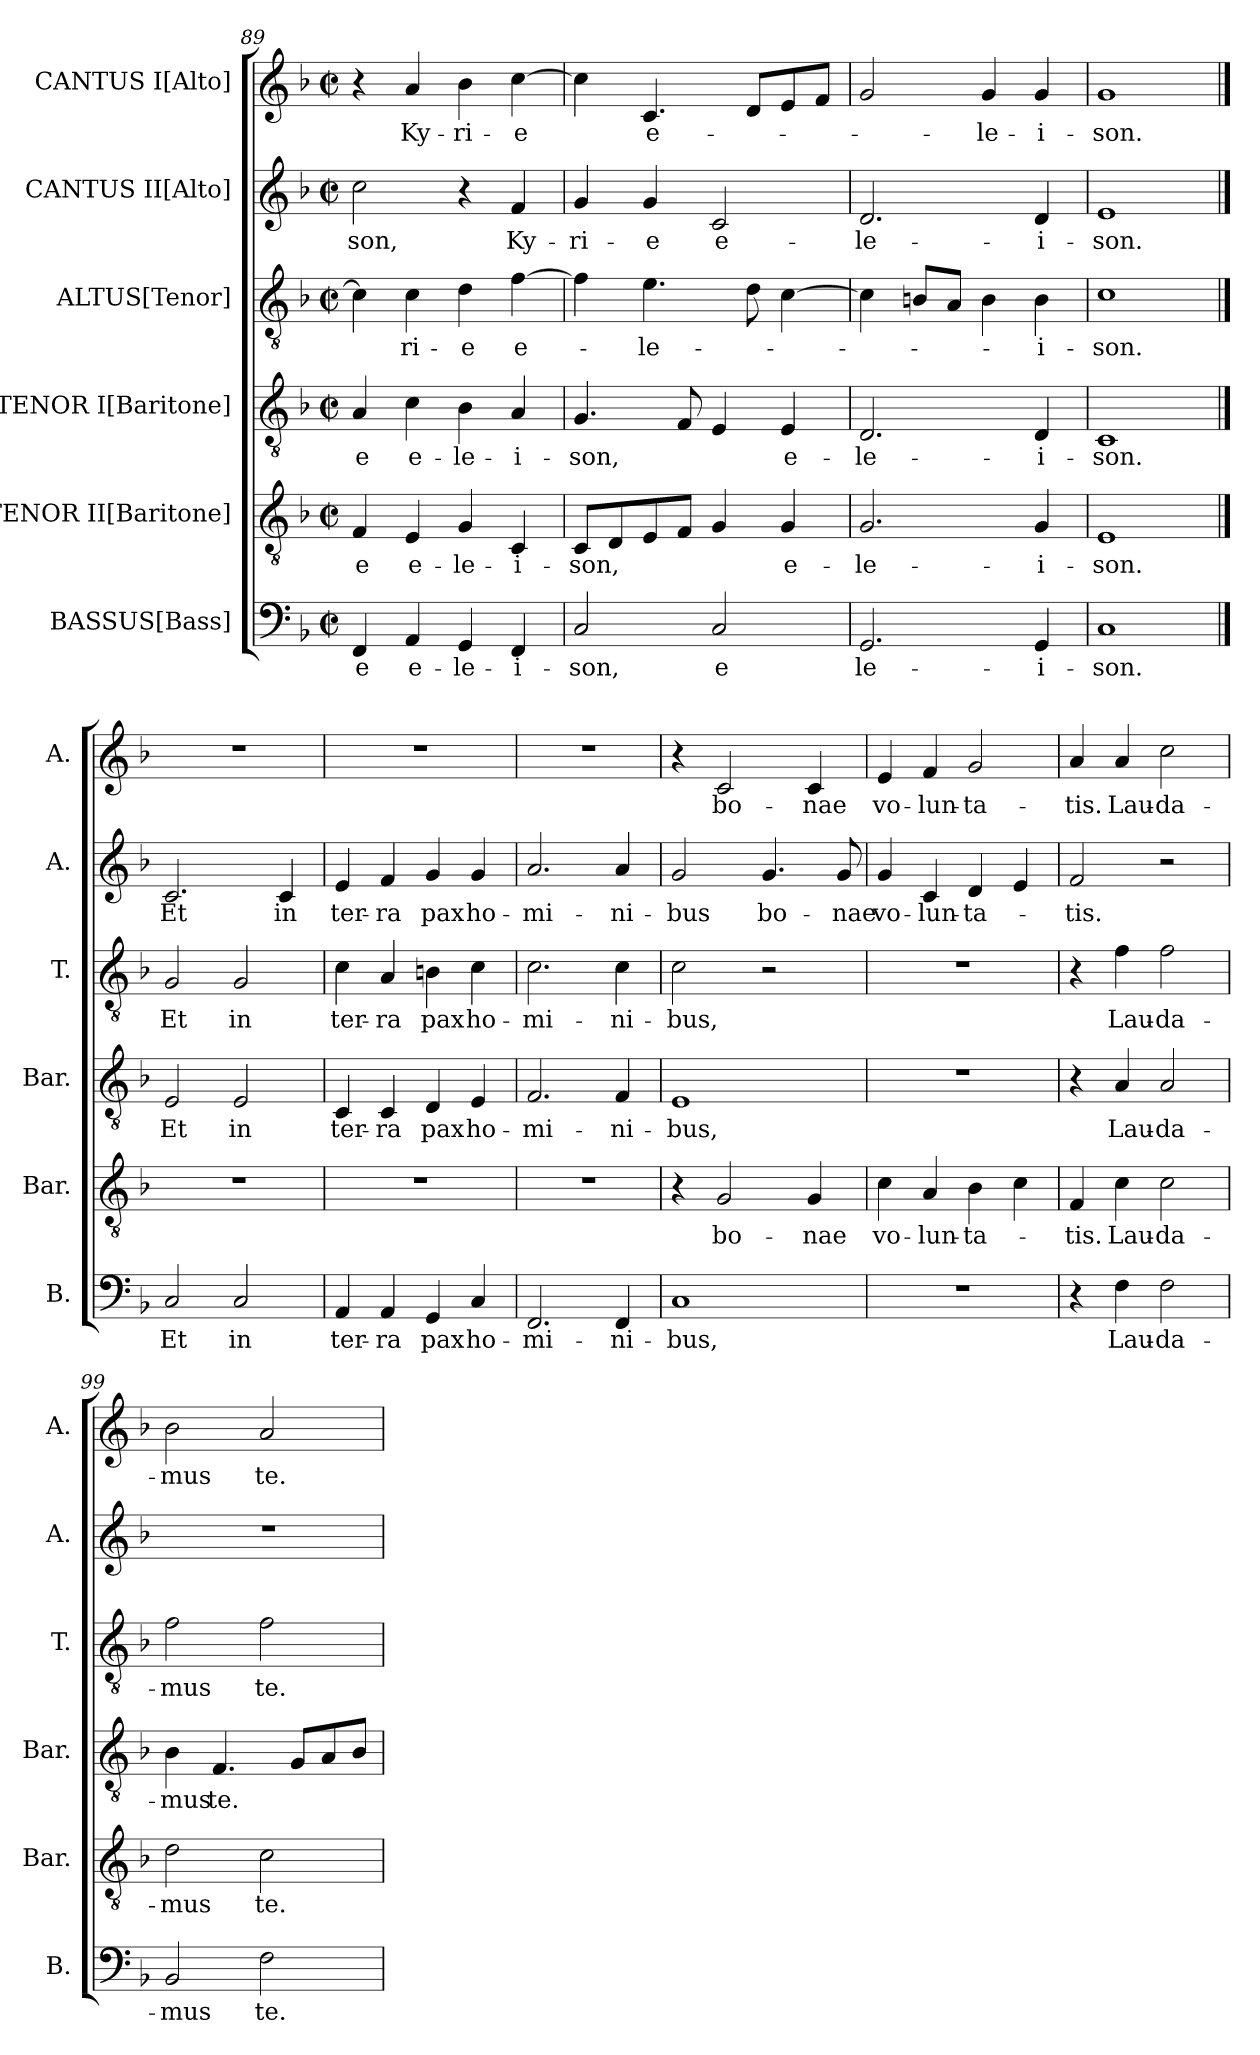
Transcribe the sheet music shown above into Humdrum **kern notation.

**kern	**text	**kern	**text	**kern	**text	**kern	**text	**kern	**text	**kern	**text
*part6	*part6	*part5	*part5	*part4	*part4	*part3	*part3	*part2	*part2	*part1	*part1
*staff6	*staff6	*staff5	*staff5	*staff4	*staff4	*staff3	*staff3	*staff2	*staff2	*staff1	*staff1
*I"BASSUS[Bass]	*	*I"TENOR II[Baritone]	*	*I"TENOR I[Baritone]	*	*I"ALTUS[Tenor]	*	*I"CANTUS II[Alto]	*	*I"CANTUS I[Alto]	*
*I'B.	*	*I'Bar.	*	*I'Bar.	*	*I'T.	*	*I'A.	*	*I'A.	*
*clefF4	*	*clefGv2	*	*clefGv2	*	*clefGv2	*	*clefG2	*	*clefG2	*
*	*	*ITrd7c12	*	*ITrd7c12	*	*ITrd7c12	*	*	*	*	*
*k[b-]	*	*k[b-]	*	*k[b-]	*	*k[b-]	*	*k[b-]	*	*k[b-]	*
*F:	*	*F:	*	*F:	*	*F:	*	*F:	*	*F:	*
*M2/2	*	*M2/2	*	*M2/2	*	*M2/2	*	*M2/2	*	*M2/2	*
*met(c|)	*	*met(c|)	*	*met(c|)	*	*met(c|)	*	*met(c|)	*	*met(c|)	*
=89	=89	=89	=89	=89	=89	=89	=89	=89	=89	=89	=89
!	!LO:LY:b	!	!LO:LY:b	!	!LO:LY:b	!	!	!	!LO:LY:b	!	!
4FF/	-e	4FF/	-e	4AA/	-e	4C\]	.	2cc\	-son,	4r	.
!	!LO:LY:b	!	!LO:LY:b	!	!LO:LY:b	!	!LO:LY:b	!	!	!	!LO:LY:b
4AA/	e-	4EE/	e-	4C\	e-	4C\	-ri-	.	.	4a/	Ky-
!	!LO:LY:b	!	!LO:LY:b	!	!LO:LY:b	!	!LO:LY:b	!	!	!	!LO:LY:b
4GG/	-le-	4GG/	-le-	4BB-\	-le-	4D\	-e	4r	.	4b-\	-ri-
!	!LO:LY:b	!	!LO:LY:b	!	!LO:LY:b	!	!LO:LY:b	!	!LO:LY:b	!	!LO:LY:b
4FF/	-i-	4CC/	-i-	4AA/	-i-	[>4F\	e-	4f/	Ky-	[>4cc\	-e
=90	=90	=90	=90	=90	=90	=90	=90	=90	=90	=90	=90
!	!LO:LY:b	!	!LO:LY:b	!	!LO:LY:b	!	!	!	!LO:LY:b	!	!
2C/	-son,	8CC/L	-son,	4.GG/	-son,	4F\]	.	4g/	-ri-	4cc\]	.
.	.	8DD/	.	.	.	.	.	.	.	.	.
!	!	!	!	!	!	!	!LO:LY:b	!	!LO:LY:b	!	!LO:LY:b
.	.	8EE/	.	.	.	4.E\	-le-	4g/	-e	4.c/	e-
.	.	8FF/J	.	8FF/	.	.	.	.	.	.	.
!	!LO:LY:b	!	!	!	!	!	!	!	!LO:LY:b	!	!
2C/	e	4GG/	.	4EE/	.	.	.	2c/	e-	.	.
.	.	.	.	.	.	8D\	.	.	.	8d/L	.
!	!	!	!LO:LY:b	!	!LO:LY:b	!	!	!	!	!	!
.	.	4GG/	e-	4EE/	e-	[>4C\	.	.	.	8e/	.
.	.	.	.	.	.	.	.	.	.	8f/J	.
=91	=91	=91	=91	=91	=91	=91	=91	=91	=91	=91	=91
!	!LO:LY:b	!	!LO:LY:b	!	!LO:LY:b	!	!	!	!LO:LY:b	!	!
2.GG/	le-	2.GG/	-le-	2.DD/	-le-	4C\]	.	2.d/	-le-	2g/	.
.	.	.	.	.	.	8BBn/L	.	.	.	.	.
.	.	.	.	.	.	8AA/J	.	.	.	.	.
!	!	!	!	!	!	!	!	!	!	!	!LO:LY:b
.	.	.	.	.	.	4BB\	.	.	.	4g/	-le-
!	!LO:LY:b	!	!LO:LY:b	!	!LO:LY:b	!	!LO:LY:b	!	!LO:LY:b	!	!LO:LY:b
4GG/	-i-	4GG/	-i-	4DD/	-i-	4BB\	-i-	4d/	-i-	4g/	-i-
=92	=92	=92	=92	=92	=92	=92	=92	=92	=92	=92	=92
!	!LO:LY:b	!	!LO:LY:b	!	!LO:LY:b	!	!LO:LY:b	!	!LO:LY:b	!	!LO:LY:b
1C	-son.	1EE	-son.	1CC	-son.	1C	-son.	1e	-son.	1g	-son.
!!LO:PB:g=z
==93	==93	==93	==93	==93	==93	==93	==93	==93	==93	==93	==93
!	!LO:LY:b	!	!	!	!LO:LY:b	!	!LO:LY:b	!	!LO:LY:b	!	!
2C/	Et	1r	.	2EE/	Et	2GG/	Et	2.c/	Et	1r	.
!	!LO:LY:b	!	!	!	!LO:LY:b	!	!LO:LY:b	!	!	!	!
2C/	in	.	.	2EE/	in	2GG/	in	.	.	.	.
!	!	!	!	!	!	!	!	!	!LO:LY:b	!	!
.	.	.	.	.	.	.	.	4c/	in	.	.
=94	=94	=94	=94	=94	=94	=94	=94	=94	=94	=94	=94
!	!LO:LY:b	!	!	!	!LO:LY:b	!	!LO:LY:b	!	!LO:LY:b	!	!
4AA/	ter-	1r	.	4CC/	ter-	4C\	ter-	4e/	ter-	1r	.
!	!LO:LY:b	!	!	!	!LO:LY:b	!	!LO:LY:b	!	!LO:LY:b	!	!
4AA/	-ra	.	.	4CC/	-ra	4AA/	-ra	4f/	-ra	.	.
!	!LO:LY:b	!	!	!	!LO:LY:b	!	!LO:LY:b	!	!LO:LY:b	!	!
4GG/	pax	.	.	4DD/	pax	4BBn\	pax	4g/	pax	.	.
!	!LO:LY:b	!	!	!	!LO:LY:b	!	!LO:LY:b	!	!LO:LY:b	!	!
4C/	ho-	.	.	4EE/	ho-	4C\	ho-	4g/	ho-	.	.
=95	=95	=95	=95	=95	=95	=95	=95	=95	=95	=95	=95
!	!LO:LY:b	!	!	!	!LO:LY:b	!	!LO:LY:b	!	!LO:LY:b	!	!
2.FF/	-mi-	1r	.	2.FF/	-mi-	2.C\	-mi-	2.a/	-mi-	1r	.
!	!LO:LY:b	!	!	!	!LO:LY:b	!	!LO:LY:b	!	!LO:LY:b	!	!
4FF/	-ni-	.	.	4FF/	-ni-	4C\	-ni-	4a/	-ni-	.	.
=96	=96	=96	=96	=96	=96	=96	=96	=96	=96	=96	=96
!	!LO:LY:b	!	!	!	!LO:LY:b	!	!LO:LY:b	!	!LO:LY:b	!	!
1C	-bus,	4r	.	1EE	-bus,	2C\	-bus,	2g/	-bus	4r	.
!	!	!	!LO:LY:b	!	!	!	!	!	!	!	!LO:LY:b
.	.	2GG/	bo-	.	.	.	.	.	.	2c/	bo-
!	!	!	!	!	!	!	!	!	!LO:LY:b	!	!
.	.	.	.	.	.	2r	.	4.g/	bo-	.	.
!	!	!	!LO:LY:b	!	!	!	!	!	!	!	!LO:LY:b
.	.	4GG/	-nae	.	.	.	.	.	.	4c/	-nae
!	!	!	!	!	!	!	!	!	!LO:LY:b	!	!
.	.	.	.	.	.	.	.	8g/	-nae	.	.
=97	=97	=97	=97	=97	=97	=97	=97	=97	=97	=97	=97
!	!	!	!LO:LY:b	!	!	!	!	!	!LO:LY:b	!	!LO:LY:b
1r	.	4C\	vo-	1r	.	1r	.	4g/	vo-	4e/	vo-
!	!	!	!LO:LY:b	!	!	!	!	!	!LO:LY:b	!	!LO:LY:b
.	.	4AA/	-lun-	.	.	.	.	4c/	-lun-	4f/	-lun-
!	!	!	!LO:LY:b	!	!	!	!	!	!LO:LY:b	!	!LO:LY:b
.	.	4BB-\	-ta-	.	.	.	.	4d/	-ta-	2g/	-ta-
.	.	4C\	.	.	.	.	.	4e/	.	.	.
=98	=98	=98	=98	=98	=98	=98	=98	=98	=98	=98	=98
!	!	!	!LO:LY:b	!	!	!	!	!	!LO:LY:b	!	!LO:LY:b
4r	.	4FF/	-tis.	4r	.	4r	.	2f/	-tis.	4a/	-tis.
!	!LO:LY:b	!	!LO:LY:b	!	!LO:LY:b	!	!LO:LY:b	!	!	!	!LO:LY:b
4F\	Lau-	4C\	Lau-	4AA/	Lau-	4F\	Lau-	.	.	4a/	Lau-
!	!LO:LY:b	!	!LO:LY:b	!	!LO:LY:b	!	!LO:LY:b	!	!	!	!LO:LY:b
2F\	-da-	2C\	-da-	2AA/	-da-	2F\	-da-	2r	.	2cc\	-da-
=99	=99	=99	=99	=99	=99	=99	=99	=99	=99	=99	=99
!	!LO:LY:b	!	!LO:LY:b	!	!LO:LY:b	!	!LO:LY:b	!	!	!	!LO:LY:b
2BB-/	-mus	2D\	-mus	4BB-\	-mus	2F\	-mus	1r	.	2b-\	-mus
!	!	!	!	!	!LO:LY:b	!	!	!	!	!	!
.	.	.	.	4.FF/	te.	.	.	.	.	.	.
!	!LO:LY:b	!	!LO:LY:b	!	!	!	!LO:LY:b	!	!	!	!LO:LY:b
2F\	te.	2C\	te.	.	.	2F\	te.	.	.	2a/	te.
.	.	.	.	8GG/L	.	.	.	.	.	.	.
.	.	.	.	8AA/	.	.	.	.	.	.	.
.	.	.	.	8BB-/J	.	.	.	.	.	.	.
=	=	=	=	=	=	=	=	=	=	=	=
*-	*-	*-	*-	*-	*-	*-	*-	*-	*-	*-	*-
